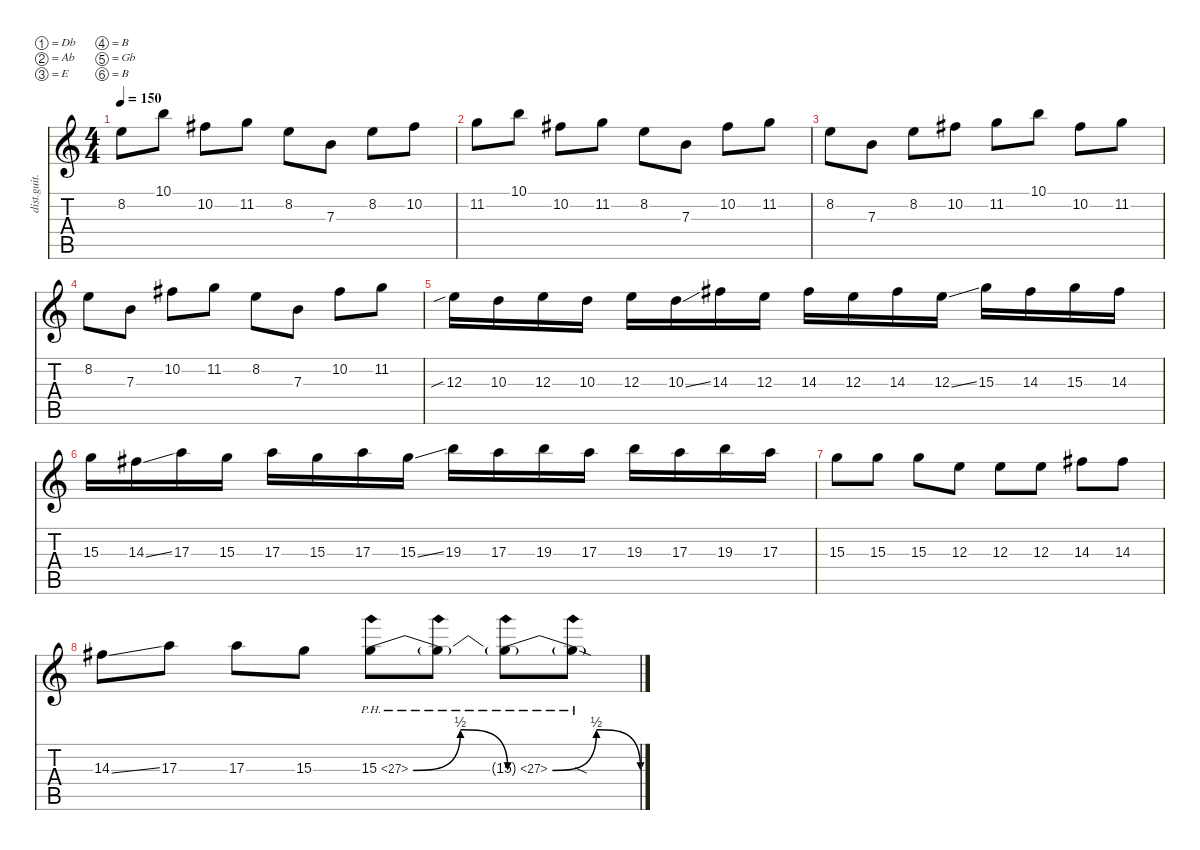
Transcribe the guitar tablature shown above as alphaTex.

\defaultSystemsLayout 4
\hideDynamics
\bracketExtendMode nobrackets
\otherSystemsTrackNameOrientation horizontal
\track ("lead" "dist.guit.") {instrument distortionguitar}
\staff {score tabs}
\tuning (Db4 Ab3 E3 B2 Gb2 B1)
\ts (4 4)
\tempo 150
\clef g2
\ks c
8.2.8{dy mf beam Down} 10.1.8{beam Down} 10.2{acc #}.8{beam Down} 11.2.8{beam Down} 8.2.8{beam Down} 7.3.8{beam Down} 8.2.8{beam Down} 10.2{acc #}.8{beam Down} |
11.2.8{beam Down} 10.1.8{beam Down} 10.2{acc #}.8{beam Down} 11.2.8{beam Down} 8.2.8{beam Down} 7.3.8{beam Down} 10.2{acc #}.8{beam Down} 11.2.8{beam Down} |
8.2.8{beam Down} 7.3.8{beam Down} 8.2.8{beam Down} 10.2{acc #}.8{beam Down} 11.2.8{beam Down} 10.1.8{beam Down} 10.2{acc #}.8{beam Down} 11.2.8{beam Down} |
8.2.8{beam Down} 7.3.8{beam Down} 10.2{acc #}.8{beam Down} 11.2.8{beam Down} 8.2.8{beam Down} 7.3.8{beam Down} 10.2{acc #}.8{beam Down} 11.2.8{beam Down} |
12.3{sib}.16{beam Down} 10.3.16{beam Down} 12.3.16{beam Down} 10.3.16{beam Down} 12.3.16{beam Down} 10.3{ss}.16{beam Down} 14.3{acc #}.16{beam Down} 12.3.16{beam Down} 14.3{acc #}.16{beam Down} 12.3.16{beam Down} 14.3{acc #}.16{beam Down} 12.3{ss}.16{beam Down} 15.3.16{beam Down} 14.3{acc #}.16{beam Down} 15.3.16{beam Down} 14.3{acc #}.16{beam Down} |
15.3.16{beam Down} 14.3{ss acc #}.16{beam Down} 17.3.16{beam Down} 15.3.16{beam Down} 17.3.16{beam Down} 15.3.16{beam Down} 17.3.16{beam Down} 15.3{ss}.16{beam Down} 19.3.16{beam Down} 17.3.16{beam Down} 19.3.16{beam Down} 17.3.16{beam Down} 19.3.16{beam Down} 17.3.16{beam Down} 19.3.16{beam Down} 17.3.16{beam Down} |
15.3.8{beam Down} 15.3.8{beam Down} 15.3.8{beam Down} 12.3.8{beam Down} 12.3.8{beam Down} 12.3.8{beam Down} 14.3{acc #}.8{beam Down} 14.3{acc #}.8{beam Down} |
14.3{ss acc #}.8{beam Down} 17.3.8{beam Down} 17.3.8{beam Down} 15.3.8{beam Down} 15.3{be (bendrelease 0 0 9.6 2 20.4 2 30 0) ph 12}.8{beam Down} 15.3{ph 12 t}.8{beam Down} 15.3{be (bendrelease 0 0 9.6 2 20.4 2 30 0) ph 12 t}.8{beam Down} 15.3{ph 12 sod t}.8{beam Down}
